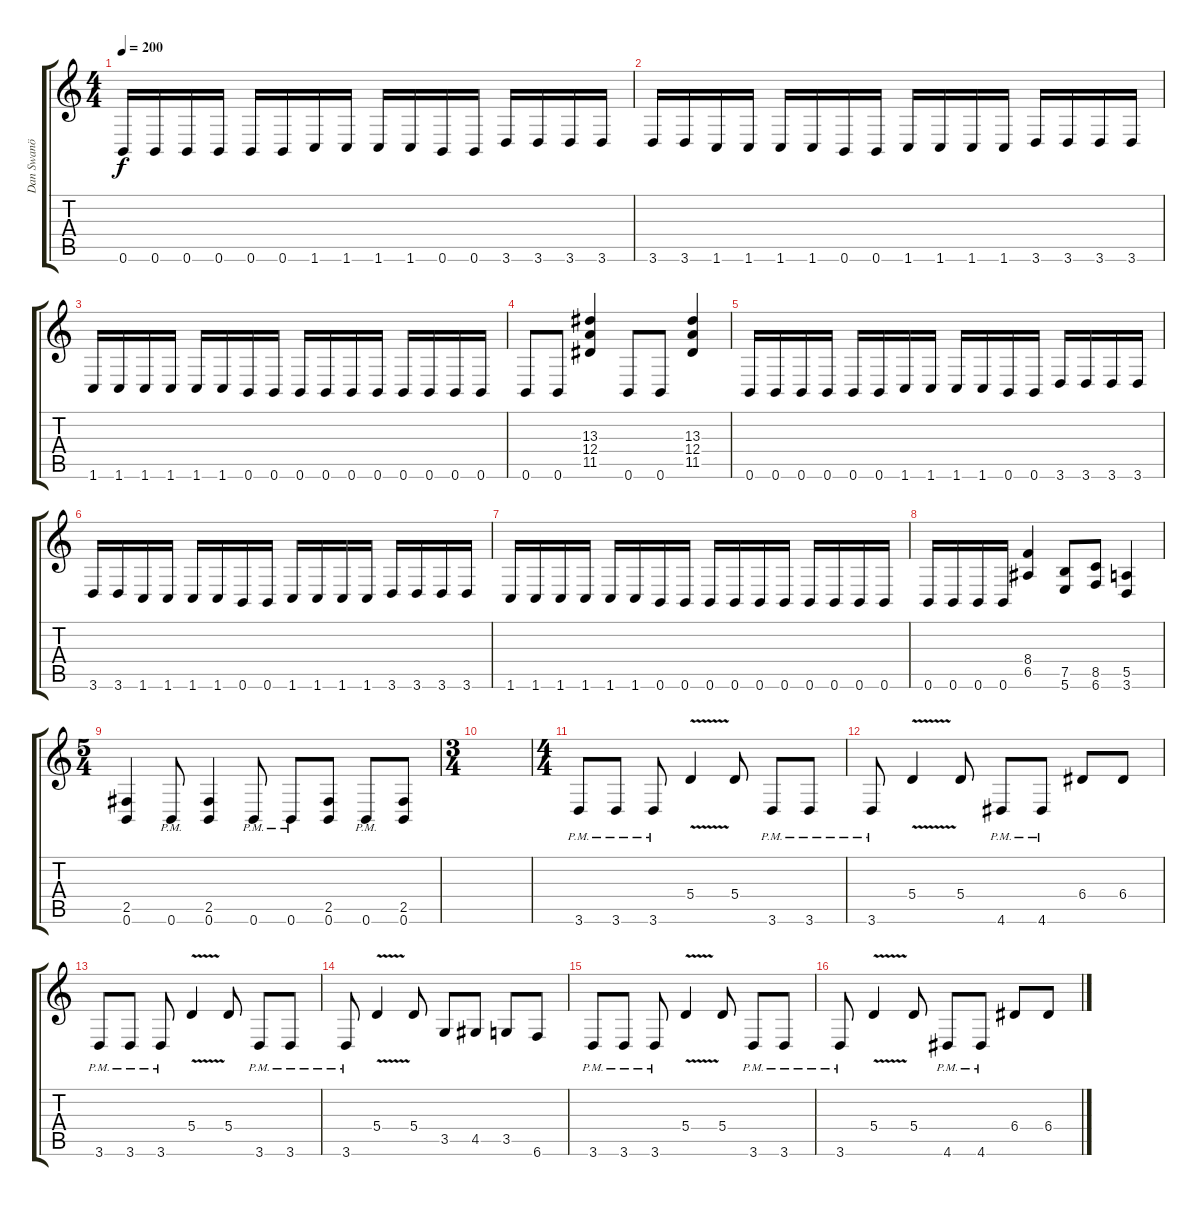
\track ("Dan Swanö" "Dan Swanö") {instrument distortionguitar}
\staff {score tabs}
\tuning (B3 Gb3 D3 A2 E2 B1) {hide}
\ts (4 4)
\tempo 200
\clef g2
\ks c
0.6.16{dy f} 0.6.16 0.6.16 0.6.16 0.6.16 0.6.16 1.6.16 1.6.16 1.6.16 1.6.16 0.6.16 0.6.16 3.6.16 3.6.16 3.6.16 3.6.16 |
3.6.16 3.6.16 1.6.16 1.6.16 1.6.16 1.6.16 0.6.16 0.6.16 1.6.16 1.6.16 1.6.16 1.6.16 3.6.16 3.6.16 3.6.16 3.6.16 |
1.6.16 1.6.16 1.6.16 1.6.16 1.6.16 1.6.16 0.6.16 0.6.16 0.6.16 0.6.16 0.6.16 0.6.16 0.6.16 0.6.16 0.6.16 0.6.16 |
0.6.8 0.6.8 (13.3 12.4 11.5).4 0.6.8 0.6.8 (13.3 12.4 11.5).4 |
0.6.16 0.6.16 0.6.16 0.6.16 0.6.16 0.6.16 1.6.16 1.6.16 1.6.16 1.6.16 0.6.16 0.6.16 3.6.16 3.6.16 3.6.16 3.6.16 |
3.6.16 3.6.16 1.6.16 1.6.16 1.6.16 1.6.16 0.6.16 0.6.16 1.6.16 1.6.16 1.6.16 1.6.16 3.6.16 3.6.16 3.6.16 3.6.16 |
1.6.16 1.6.16 1.6.16 1.6.16 1.6.16 1.6.16 0.6.16 0.6.16 0.6.16 0.6.16 0.6.16 0.6.16 0.6.16 0.6.16 0.6.16 0.6.16 |
0.6.16 0.6.16 0.6.16 0.6.16 (8.4 6.5).4 (7.5 5.6).8 (8.5 6.6).8 (5.5 3.6).4 |
\ts (5 4)
(2.5 0.6).4 0.6{pm}.8 (2.5 0.6).4 0.6{pm}.8 0.6{pm}.8 (2.5 0.6).8 0.6{pm}.8 (2.5 0.6).8 |
\ts (3 4)
|
\ts (4 4)
3.6{pm}.8 3.6{pm}.8 3.6{pm}.8 5.4{v}.4 5.4.8 3.6{pm}.8 3.6{pm}.8 |
3.6{pm}.8 5.4{v}.4 5.4.8 4.6{pm}.8 4.6{pm}.8 6.4.8 6.4.8 |
3.6{pm}.8 3.6{pm}.8 3.6{pm}.8 5.4{v}.4 5.4.8 3.6{pm}.8 3.6{pm}.8 |
3.6{pm}.8 5.4{v}.4 5.4.8 3.5.8 4.5.8 3.5.8 6.6.8 |
3.6{pm}.8 3.6{pm}.8 3.6{pm}.8 5.4{v}.4 5.4.8 3.6{pm}.8 3.6{pm}.8 |
3.6{pm}.8 5.4{v}.4 5.4.8 4.6{pm}.8 4.6{pm}.8 6.4.8 6.4.8
